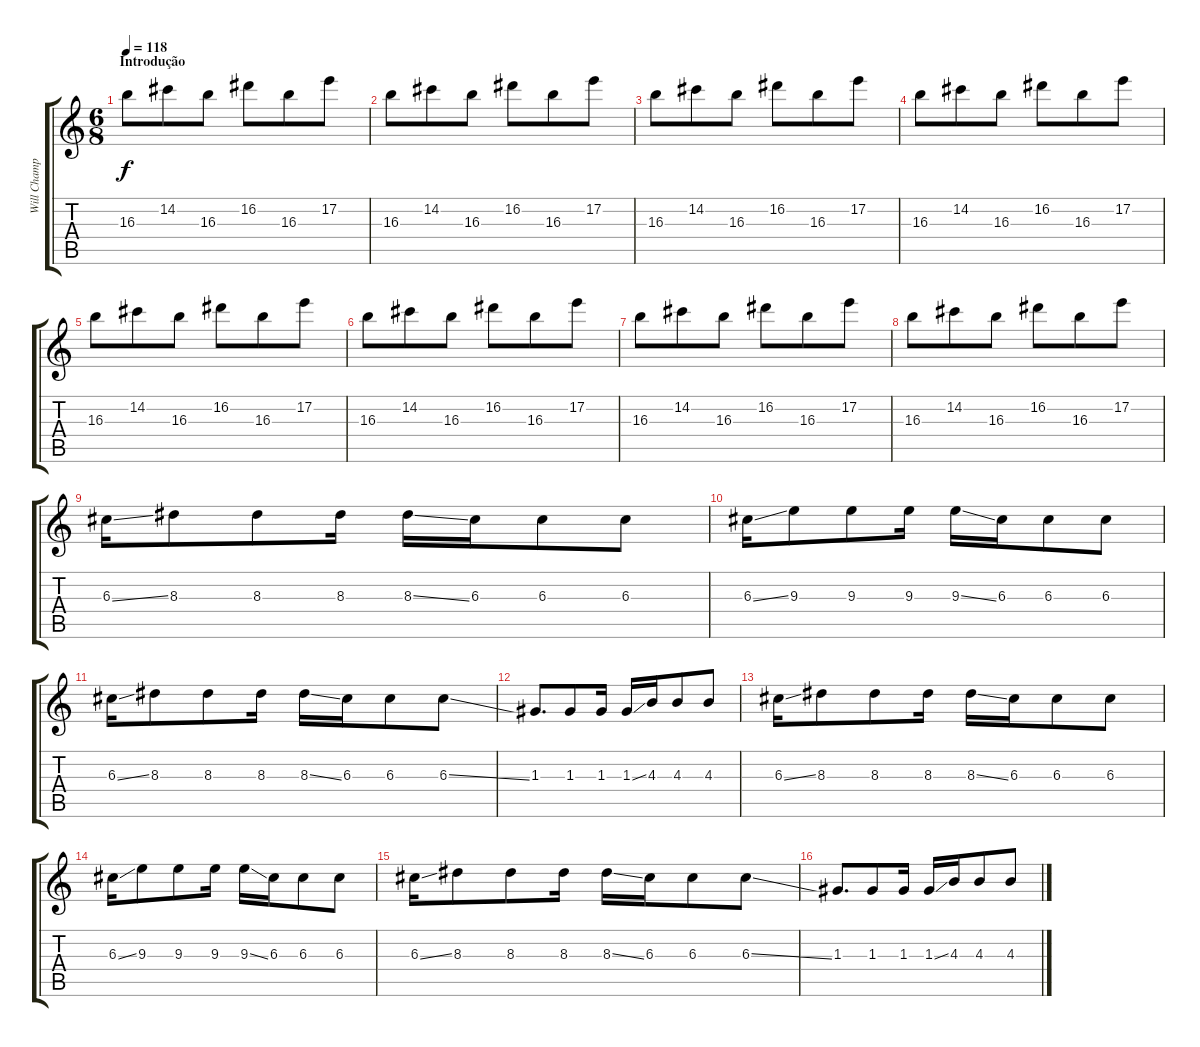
\track ("Will Champion (guitarra)" "Will Champ") {instrument electricguitarjazz}
\staff {score tabs}
\tuning (E4 B3 G3 D3 A2 E2) {hide}
\ts (6 8)
\section ("" "Introdução")
\tempo 118
\clef g2
\ks c
16.3.8{dy f instrument electricguitarjazz} 14.2.8 16.3.8 16.2.8 16.3.8 17.2.8 |
16.3.8 14.2.8 16.3.8 16.2.8 16.3.8 17.2.8 |
16.3.8 14.2.8 16.3.8 16.2.8 16.3.8 17.2.8 |
16.3.8 14.2.8 16.3.8 16.2.8 16.3.8 17.2.8 |
16.3.8 14.2.8 16.3.8 16.2.8 16.3.8 17.2.8 |
16.3.8 14.2.8 16.3.8 16.2.8 16.3.8 17.2.8 |
16.3.8 14.2.8 16.3.8 16.2.8 16.3.8 17.2.8 |
16.3.8 14.2.8 16.3.8 16.2.8 16.3.8 17.2.8 |
6.3{ss}.16 8.3.8 8.3.8 8.3.16 8.3{ss}.16 6.3.16 6.3.8 6.3.8 |
6.3{ss}.16 9.3.8 9.3.8 9.3.16 9.3{ss}.16 6.3.16 6.3.8 6.3.8 |
6.3{ss}.16 8.3.8 8.3.8 8.3.16 8.3{ss}.16 6.3.16 6.3.8 6.3{ss}.8 |
1.3.8{d} 1.3.8 1.3.16 1.3{ss}.16 4.3.16 4.3.8 4.3.8 |
6.3{ss}.16 8.3.8 8.3.8 8.3.16 8.3{ss}.16 6.3.16 6.3.8 6.3.8 |
6.3{ss}.16 9.3.8 9.3.8 9.3.16 9.3{ss}.16 6.3.16 6.3.8 6.3.8 |
6.3{ss}.16 8.3.8 8.3.8 8.3.16 8.3{ss}.16 6.3.16 6.3.8 6.3{ss}.8 |
1.3.8{d} 1.3.8 1.3.16 1.3{ss}.16 4.3.16 4.3.8 4.3.8
